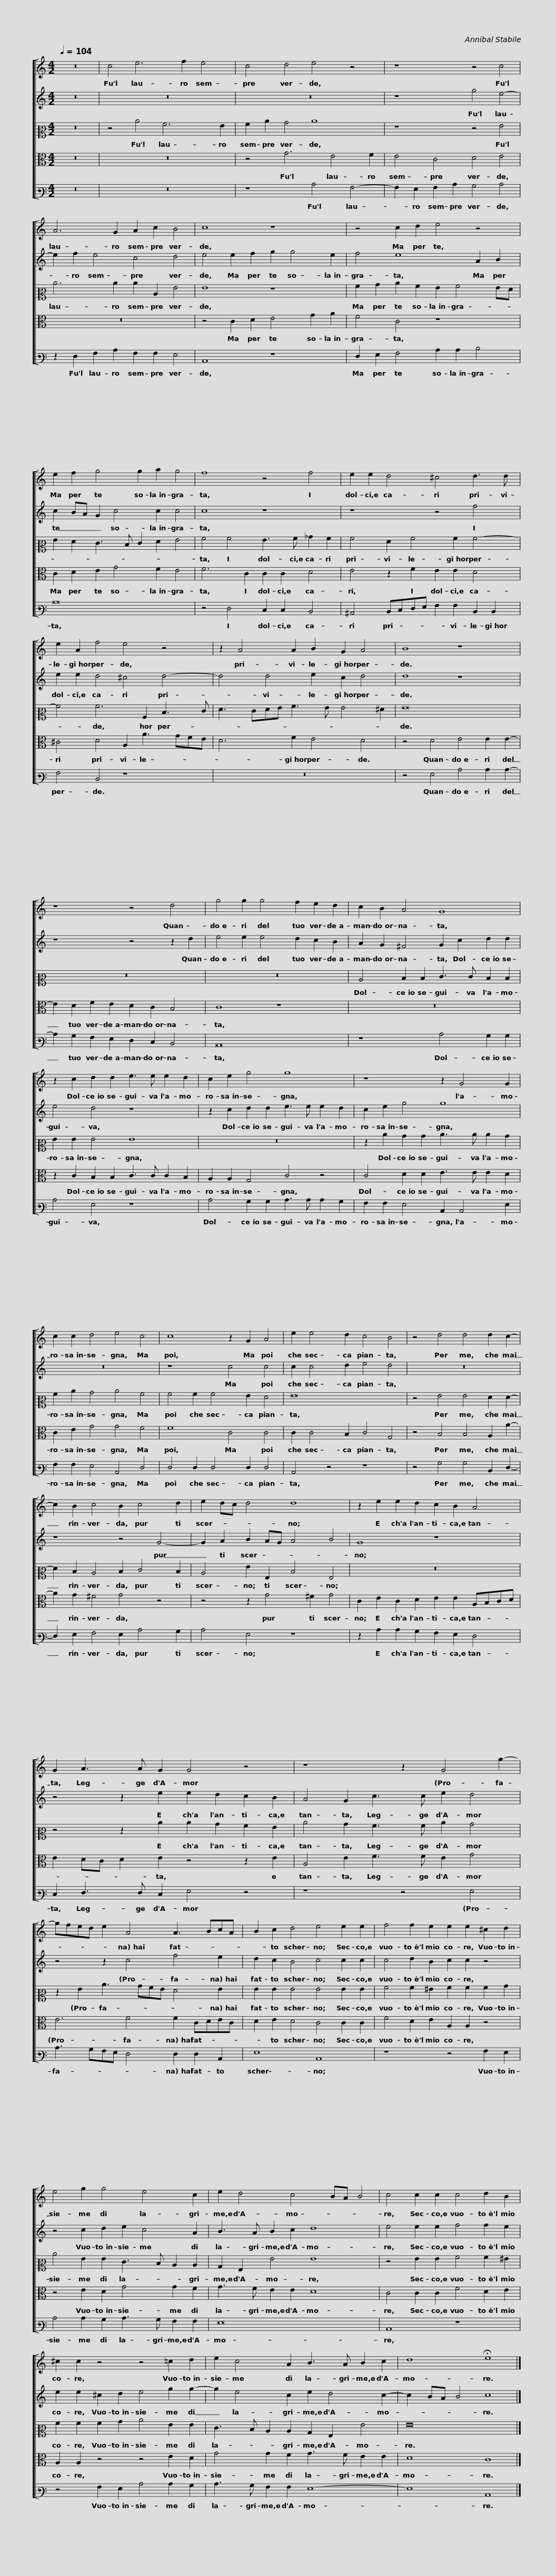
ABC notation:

X:1
%%score [ 1 2 3 4 5 ]
L:1/8
Q:1/4=104
M:4/2
I:linebreak $
K:C
V:1 treble
V:2 treble
V:3 alto2
V:4 alto
V:5 bass3
V:1
 z16 | c4 e6 f2 e4 | c4 d4 e4 z4 | z8 z4 c4 |$ A6 G2 A2 c2 B4 | %5
 c8 z8 | z4 c2 d2 e4 z4 |$ e2 f2 g4 g2 a2 g4 | f8 z4 f4 | e2 e2 d4 ^c4 d3 d |$ %10
 e2 A2 f4 e4 z4 | z2 A4 A2 B2 G2 A4 | B8 z8 |$ z8 z4 d4 | g4 g2 g4 f2 e2 d2 |$ %15
 c2 B2 A4 G8 |$ z2 c2 d2 d2 e3 e e2 d2 | c2 e2 g4 g8 |$ z8 z2 G4 G2 |$ c2 c2 d4 e4 c4 | %20
 c8 z2 G2 A4 | e2 e4 d2 c4 B4 | z4 d4 d4 d2 c2- |$ c2 B2 c4 B2 c4 d2 | e2 dc d4 d8 | %25
 z2 e2 e2 d2 c2 B2 A4 |$ G2 A3 A G2 G4 z4 | z8 z2 G4 g2- | gfed e2 A4 A3 BcA |$ B2 c2 d4 e4 e2 e2 | %30
 f4 f2 e2 e2 e2 ^c2 d2 | e4 g2 g4 e4 c2 |$ e2 d4 c4 BA B4 | c4 c2 c2 c4 d2 B2 | ^c2 c2 z4 z4 =c2 d2 |$ %35
 e2 c4 A2 B3 A B2 c2 | d8 !fermata!e8 |] %37
V:2
 z16 | z16 | z16 | z8 g4 e4- |$ e2 f2 e4 c4 d4 | %5
 e4 e2 f2 g2 g4 e2 | f4 e8 A2 B2 |$ c2 BA G2 c4 c2 c4 | c8 z8 | z8 z4 f4 |$ %10
 e2 e2 d4 ^c4 d4- | d4 d4 e2 c2 d4 | d8 z8 |$ z8 z4 z2 d2 | e4 e2 e4 d2 c2 B2 |$ %15
 A2 G2 ^F4 G2 c2 d2 d2 |$ e4 d4 z8 | z2 c2 d2 d2 e3 e e2 d2 |$ c2 e2 g4 g8 |$ z16 | %20
 z8 c4 c4 | c2 c4 d2 e4 d4 | z16 |$ z8 z4 G4- | G2 A2 B2 AG A4 B4 | %25
 G8 z8 |$ z4 z2 e2 e2 d2 c2 B2 | A4 G2 c3 c e2 d4 | z4 z2 c4 f4 e2 |$ d2 c2 B4 c4 c2 c2 | %30
 c4 d2 B2 c2 c2 z4 | z4 c2 d2 e2 c4 A2 |$ B3 A B2 c2 d8 | e4 e2 e2 f4 f2 e2 | e2 e2 ^c2 d2 e4 g2 g2- |$ %35
 g2 e4 c2 e2 d4 c2- | c2 BA B4 c8 |] %37
V:3
 z16 | z4 c4 A6 G2 | A2 c2 B4 c8 | z8 z4 G4 |$ c6 c2 c2 C2 G4 | %5
 G8 z8 | A2 B2 c2 A2 G2 A4 GF |$ G2 F2 E3 D E2 F2 G4 | A4 A4 G3 A _B2 A2 | A4 F2 A4 A2 A4- |$ %10
 A4 A6 A,2 D3 E | F3 EFG A3 G G4 ^F2 | G16 |$ z16 | z16 |$ %15
 C4 D2 D2 E3 E D2 D2 |$ G2 G2 G4 G8 | z16 |$ z2 c2 B2 B2 c3 c c2 B2 |$ A2 c2 B4 c4 A4 | %20
 A4 A2 A4 G2 F4 | G16 | z4 G4 G4 F2 F2- |$ F2 D2 C4 D2 E4 D2 | C4 G2 G,2 D4 G,4 | %25
 z16 |$ z4 z2 c2 c2 B2 A2 G2 | c4 B2 A3 A c2 B4 | z2 G2 c3 BAG F4 G2 |$ G2 G2 G4 G4 G2 G2 | %30
 A4 A2 ^G2 A2 A2 A2 B2 | c4 G2 G2 E3 D C2 C2 |$ B,2 G,2 G4 G8 | z4 G2 G2 A4 A2 ^G2 | A2 A2 A2 B2 c4 G2 G2 |$ %35
 E3 D C2 C2 B,2 G,2 G4 | G16 |] %37
V:4
 z16 | z16 | z4 G6 E4 F2 | E4 C4 D4 E4 |$ z16 | %5
 z4 C2 D2 E4 G2 A2 | F4 C4 z8 |$ C2 D2 E2 G4 F2 E4 | F6 C2 C2 C2 D4 | E4 z2 F2 E2 E2 D4 |$ %10
 ^C4 D4 A,2 A3 GFE | D6 F2 E4 D4 | z4 D4 E4 E2 E2- |$ E2 D2 F2 E2 D2 C2 B,4 | C8 z8 |$ %15
 z16 |$ z2 C2 B,2 B,2 C3 C C2 B,2 | A,2 A,2 G,4 C4 z4 |$ C4 D2 D2 E3 E E2 D2 |$ C2 E2 G4 G4 F4 | %20
 F8 C4 C4 | C2 C4 B,2 C4 G,4 | z4 B,4 B,4 A,2 A2- |$ A2 G2 ^F4 G4 z4 | z4 z2 G4 ^F2 G4 | %25
 C2 E2 C2 D2 E2 E2 A,B,CD |$ E2 DC D2 E2 z4 z2 E2 | A,4 E2 F3 F E2 G4 | E6 F4 F2 CDEC |$ D2 E2 D4 C4 C2 C2 | %30
 F4 D2 E2 A,2 A,2 z4 | z4 E2 D2 G4 G2 F2 |$ G3 F E2 E2 D8 | C4 C2 C2 F4 D2 E2 | A,2 A,2 z4 z4 E2 D2 |$ %35
 G4 G2 F2 G3 F E2 E2 | D8 C8 |] %37
V:5
 z16 | z16 | z8 C4 A,4- | A,2 G,2 A,2 C2 B,4 C4 |$ z2 F,2 A,2 C2 A,2 A,2 G,4 | %5
 C,8 z8 | F,2 G,2 A,4 C2 C2 D4 |$ C16 | z4 F,4 E,2 E,2 D,4 | ^C,4 D,E,F,G, A,2 A,2 D,2 D,2 |$ %10
 A,4 D,4 z8 | z16 | z4 G,4 C4 C2 C2- |$ C2 B,2 A,2 G,2 F,2 E,2 D,4 | C,16 |$ %15
 z8 C4 B,2 B,2 |$ C4 G,4 z8 | C4 B,2 B,2 C3 C C2 B,2 |$ A,2 A,2 G,4 C,2 C,4 G,2 |$ A,2 A,2 G,4 C,4 F,4 | %20
 F,4 F,2 F,4 F,2 F,4 | C,4 z4 z8 | z4 B,4 B,4 D,2 F,2- |$ F,2 G,2 A,4 G,2 C4 B,2 | C4 G,4 z8 | %25
 z2 C2 C2 B,2 A,2 G,2 F,4 |$ E,2 F,3 F, E,2 G,4 z4 | z8 z4 G,4 | C3 B,A,G, F,4 F,2 F,2 C,2 |$ G,8 C,8 | %30
 z8 z4 A,2 G,2 | C4 C2 B,2 C3 B, A,2 A,2 |$ G,16 | C,8 z8 | z4 A,2 G,2 C4 C2 B,2 |$ %35
 C3 B, A,2 A,2 G,8- | G,8 C,8 |] %37
